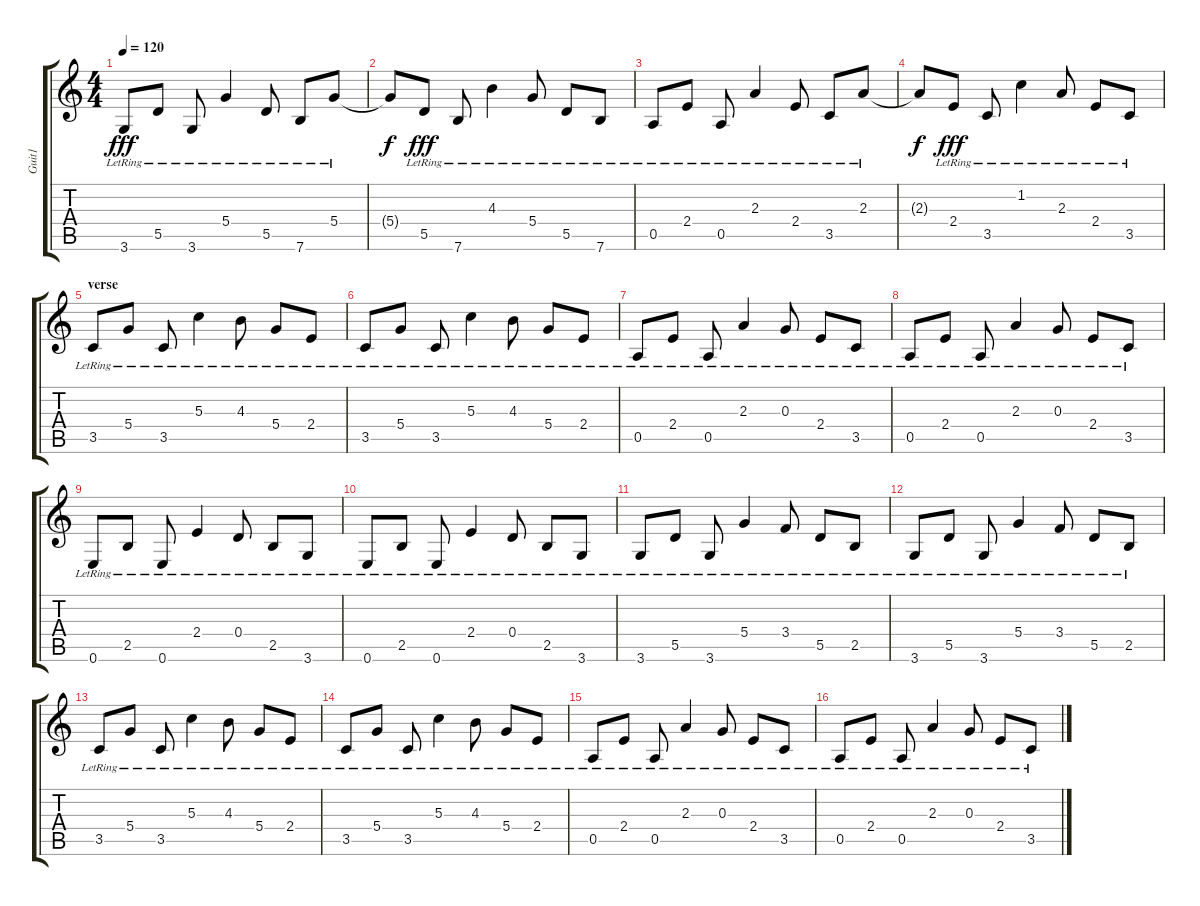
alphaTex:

\track ("Guit1" "Guit1") {instrument electricguitarclean}
\staff {score tabs}
\tuning (E4 B3 G3 D3 A2 E2) {hide}
\ts (4 4)
\tempo 120
\clef g2
\ks c
3.6{lr}.8{dy fff} 5.5{lr}.8 3.6{lr}.8 5.4{lr}.4 5.5{lr}.8 7.6{lr}.8 5.4{lr}.8 |
5.4{t}.8{dy f} 5.5{lr}.8{dy fff} 7.6{lr}.8 4.3{lr}.4 5.4{lr}.8 5.5{lr}.8 7.6{lr}.8 |
0.5{lr}.8 2.4{lr}.8 0.5{lr}.8 2.3{lr}.4 2.4{lr}.8 3.5{lr}.8 2.3{lr}.8 |
2.3{t}.8{dy f} 2.4{lr}.8{dy fff} 3.5{lr}.8 1.2{lr}.4 2.3{lr}.8 2.4{lr}.8 3.5{lr}.8 |
\section ("" "verse")
3.5{lr}.8 5.4{lr}.8 3.5{lr}.8 5.3{lr}.4 4.3{lr}.8 5.4{lr}.8 2.4{lr}.8 |
3.5{lr}.8 5.4{lr}.8 3.5{lr}.8 5.3{lr}.4 4.3{lr}.8 5.4{lr}.8 2.4{lr}.8 |
0.5{lr}.8 2.4{lr}.8 0.5{lr}.8 2.3{lr}.4 0.3{lr}.8 2.4{lr}.8 3.5{lr}.8 |
0.5{lr}.8 2.4{lr}.8 0.5{lr}.8 2.3{lr}.4 0.3{lr}.8 2.4{lr}.8 3.5{lr}.8 |
0.6{lr}.8 2.5{lr}.8 0.6{lr}.8 2.4{lr}.4 0.4{lr}.8 2.5{lr}.8 3.6{lr}.8 |
0.6{lr}.8 2.5{lr}.8 0.6{lr}.8 2.4{lr}.4 0.4{lr}.8 2.5{lr}.8 3.6{lr}.8 |
3.6{lr}.8 5.5{lr}.8 3.6{lr}.8 5.4{lr}.4 3.4{lr}.8 5.5{lr}.8 2.5{lr}.8 |
3.6{lr}.8 5.5{lr}.8 3.6{lr}.8 5.4{lr}.4 3.4{lr}.8 5.5{lr}.8 2.5{lr}.8 |
3.5{lr}.8 5.4{lr}.8 3.5{lr}.8 5.3{lr}.4 4.3{lr}.8 5.4{lr}.8 2.4{lr}.8 |
3.5{lr}.8 5.4{lr}.8 3.5{lr}.8 5.3{lr}.4 4.3{lr}.8 5.4{lr}.8 2.4{lr}.8 |
0.5{lr}.8 2.4{lr}.8 0.5{lr}.8 2.3{lr}.4 0.3{lr}.8 2.4{lr}.8 3.5{lr}.8 |
0.5{lr}.8 2.4{lr}.8 0.5{lr}.8 2.3{lr}.4 0.3{lr}.8 2.4{lr}.8 3.5{lr}.8
